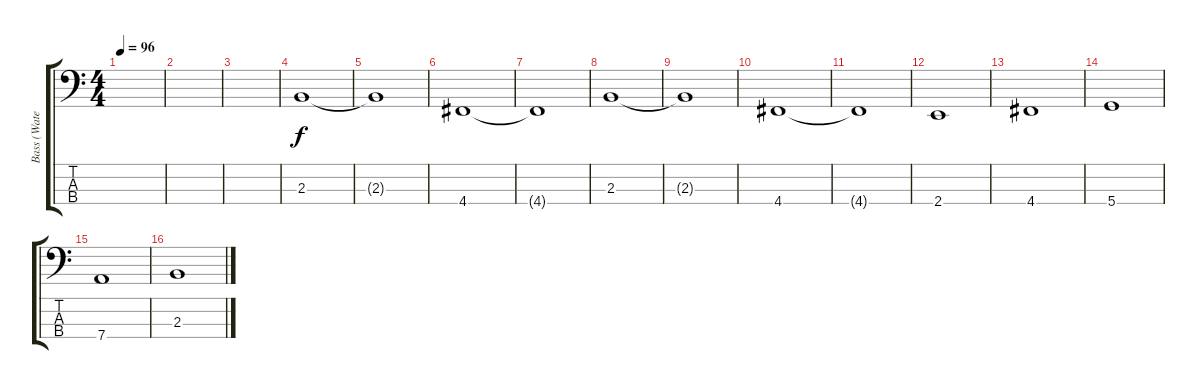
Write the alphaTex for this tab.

\track ("Bass (Waters)" "Bass (Wate") {instrument electricbasspick}
\staff {score tabs}
\tuning (G2 D2 A1 D1) {hide}
\ts (4 4)
\tempo 96
\clef f4
\ks c
|
|
|
2.3.1 |
2.3{t}.1 |
4.4.1 |
4.4{t}.1 |
2.3.1 |
2.3{t}.1 |
4.4.1 |
4.4{t}.1 |
2.4.1 |
4.4.1 |
5.4.1 |
7.4.1 |
2.3.1
